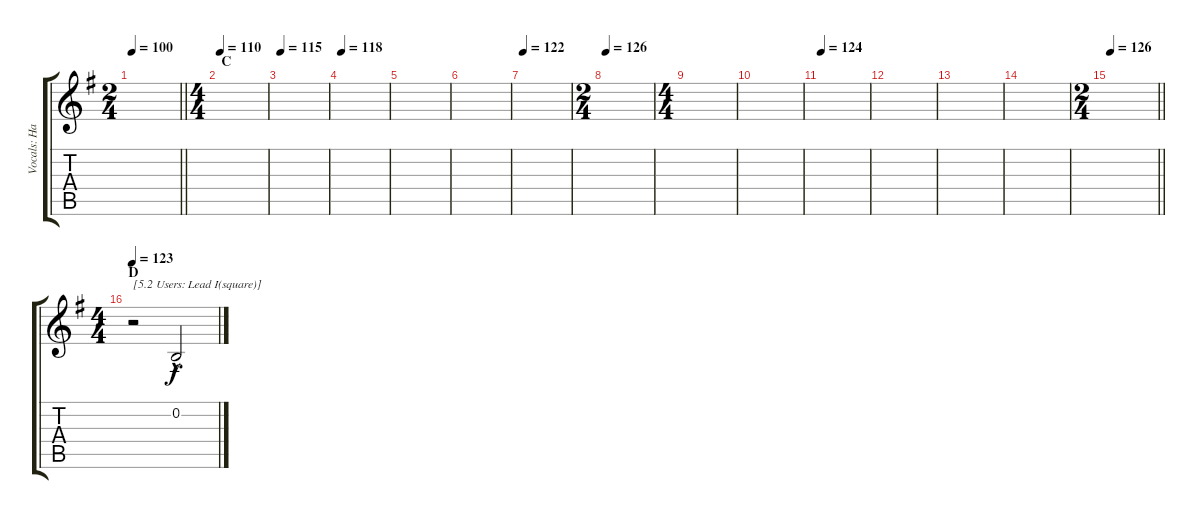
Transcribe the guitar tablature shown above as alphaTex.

\track ("Vocals: Halford" "Vocals: Ha") {instrument lead1square}
\staff {score tabs}
\tuning (E4 B3 G3 D3 A2 E2) {hide}
\ts (2 4)
\tempo 100
\clef g2
\barLineRight lightlight
\ks g
|
\ts (4 4)
\section ("" "C")
\tempo 110
|
\tempo 115
|
\tempo 118
|
|
|
\tempo 122
|
\ts (2 4)
\tempo 126
|
\ts (4 4)
|
|
\tempo 124
|
|
|
|
\ts (2 4)
\tempo 126
\barLineRight lightlight
|
\ts (4 4)
\section ("" "D")
\tempo 123
r.2{txt "[5.2 Users: Lead I(square)]"} 0.2{hac}.2
